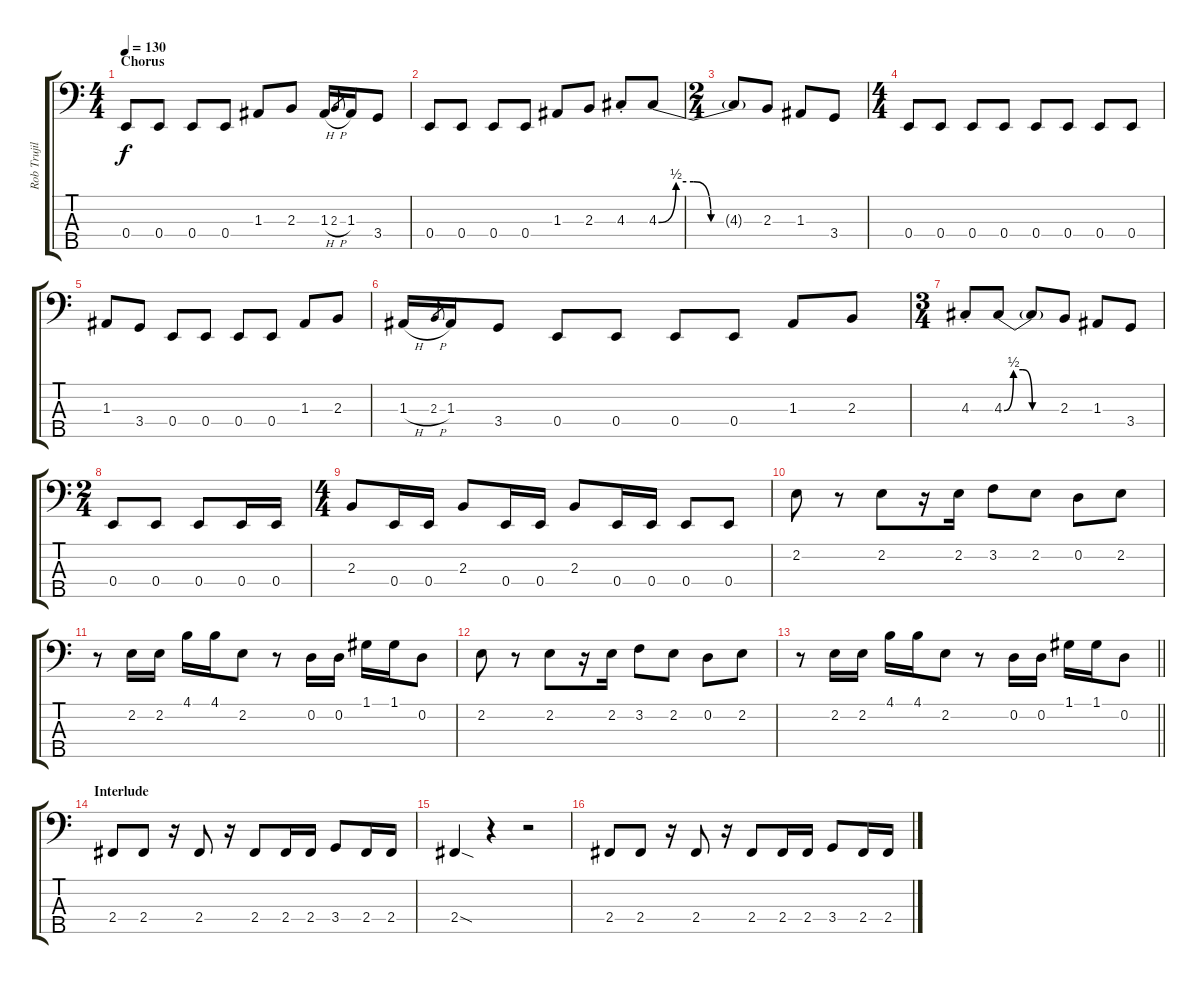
\track ("Rob Trujilo" "Rob Trujil") {instrument electricbassfinger}
\staff {score tabs}
\tuning (G2 D2 A1 E1 B0) {hide}
\ts (4 4)
\section ("" "Chorus")
\tempo 130
\clef f4
\ks c
0.4.8{dy f} 0.4.8 0.4.8 0.4.8 1.3.8 2.3.8 1.3{h}.16 2.3{h}.8{gr} 1.3.16 3.4.8 |
0.4.8 0.4.8 0.4.8 0.4.8 1.3.8 2.3.8 4.3{st}.8 4.3{be (custom 0 0 10 2 20 2 30 0 60 0)}.8 |
\ts (2 4)
4.3{t}.8 2.3.8 1.3.8 3.4.8 |
\ts (4 4)
0.4.8 0.4.8 0.4.8 0.4.8 0.4.8 0.4.8 0.4.8 0.4.8 |
1.3.8 3.4.8 0.4.8 0.4.8 0.4.8 0.4.8 1.3.8 2.3.8 |
1.3{h}.16 2.3{h}.8{gr} 1.3.16 3.4.8 0.4.8 0.4.8 0.4.8 0.4.8 1.3.8 2.3.8 |
\ts (3 4)
4.3{st}.8 4.3{be (custom 0 0 10 2 20 2 30 0 60 0)}.8 4.3{t}.8 2.3.8 1.3.8 3.4.8 |
\ts (2 4)
0.4.8 0.4.8 0.4.8 0.4.16 0.4.16 |
\ts (4 4)
2.3.8 0.4.16 0.4.16 2.3.8 0.4.16 0.4.16 2.3.8 0.4.16 0.4.16 0.4.8 0.4.8 |
2.2.8 r.8 2.2.8 r.16 2.2.16 3.2.8 2.2.8 0.2.8 2.2.8 |
r.8 2.2.16 2.2.16 4.1.16 4.1.16 2.2.8 r.8 0.2.16 0.2.16 1.1.16 1.1.16 0.2.8 |
2.2.8 r.8 2.2.8 r.16 2.2.16 3.2.8 2.2.8 0.2.8 2.2.8 |
\barLineRight lightlight
r.8 2.2.16 2.2.16 4.1.16 4.1.16 2.2.8 r.8 0.2.16 0.2.16 1.1.16 1.1.16 0.2.8 |
\section ("" "Interlude")
2.4.8 2.4.8 r.16 2.4.8 r.16 2.4.8 2.4.16 2.4.16 3.4.8 2.4.16 2.4.16 |
2.4{sod}.4 r.4 r.2 |
2.4.8 2.4.8 r.16 2.4.8 r.16 2.4.8 2.4.16 2.4.16 3.4.8 2.4.16 2.4.16
